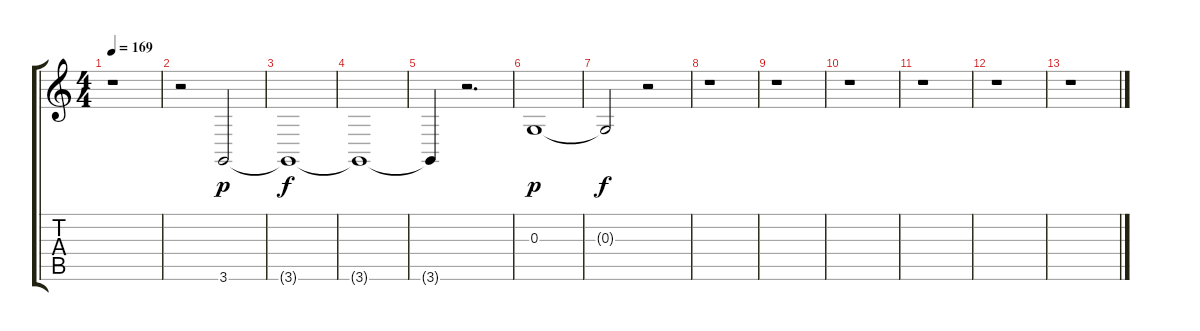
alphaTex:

\track "" {instrument birdtweet}
\staff {score tabs}
\tuning (E4 B3 G3 D3 A2 E2) {hide}
\ts (4 4)
\tempo 169
\clef g2
\ks c
r.1{dy f} |
r.2 3.6.2{dy p} |
3.6{t}.1{dy f} |
3.6{t}.1 |
3.6{t}.4 r.2{d} |
0.3.1{dy p} |
0.3{t}.2{dy f} r.2 |
r.1 |
r.1 |
r.1 |
r.1 |
r.1 |
r.1
